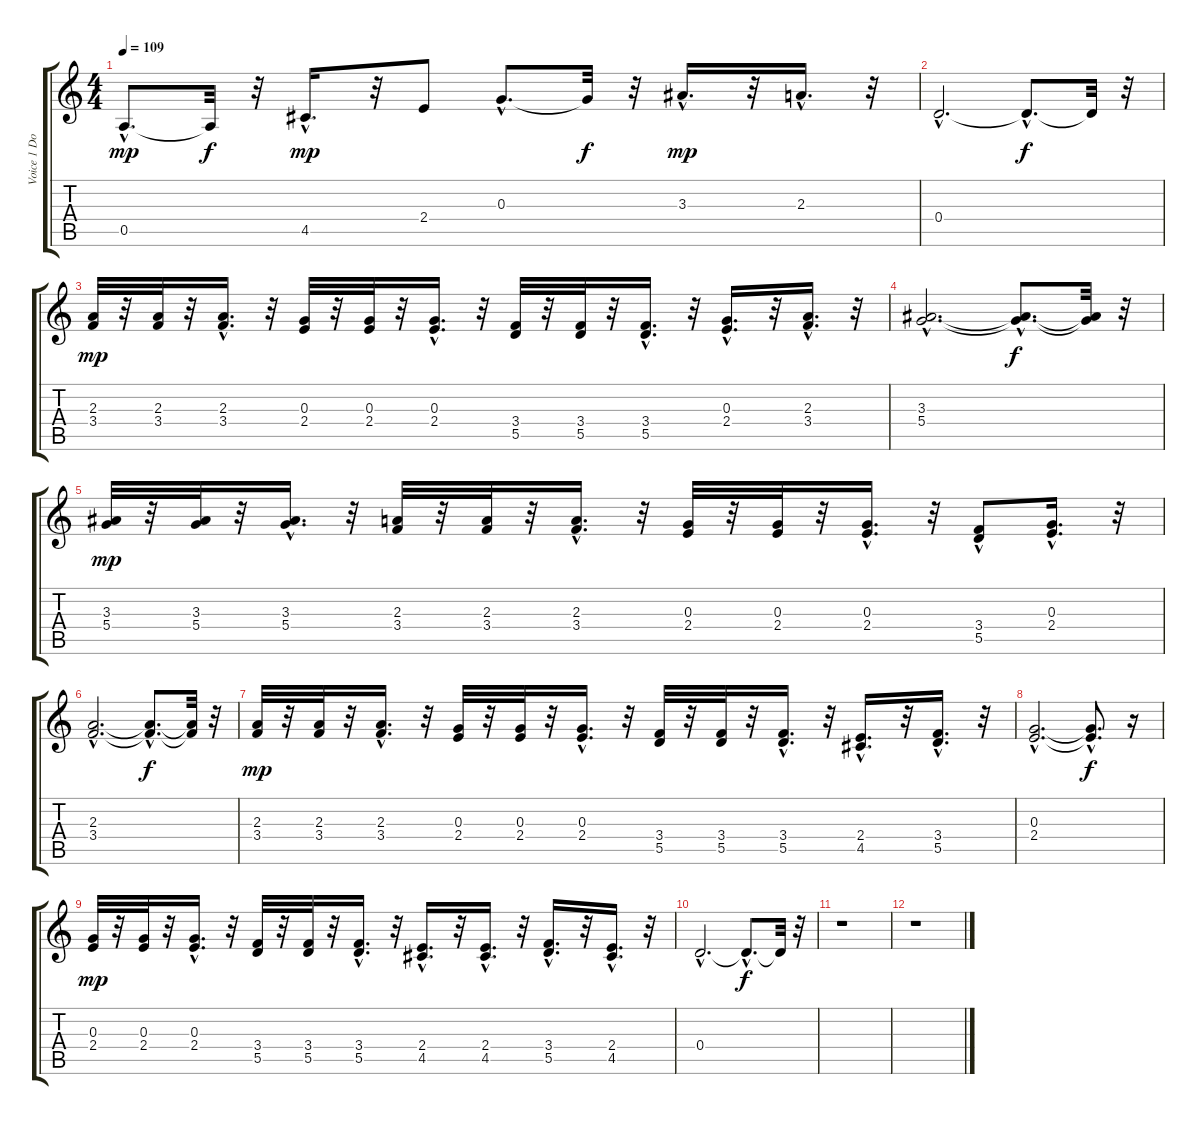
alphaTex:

\track ("Voice 1 Doubled" "Voice 1 Do") {instrument electricguitarjazz}
\staff {score tabs}
\tuning (E4 B3 G3 D3 A2 E2) {hide}
\ts (4 4)
\tempo 109
\clef g2
\ks c
0.5{hac}.8{d dy mp} 0.5{t}.32{dy f} r.32 4.5{hac}.16{d dy mp} r.32 2.4.8 0.3{hac}.8{d} 0.3{t}.32{dy f} r.32 3.3{hac}.16{d dy mp} r.32 2.3{hac}.16{d} r.32 |
0.4{hac}.2{d} 0.4{hac t}.8{d dy f} 0.4{t}.32 r.32 |
(2.3 3.4).32{dy mp} r.32 (2.3 3.4).32 r.32 (2.3{hac} 3.4{hac}).16{d} r.32 (0.3 2.4).32 r.32 (0.3 2.4).32 r.32 (0.3{hac} 2.4{hac}).16{d} r.32 (3.4 5.5).32 r.32 (3.4 5.5).32 r.32 (3.4{hac} 5.5{hac}).16{d} r.32 (0.3{hac} 2.4{hac}).16{d} r.32 (2.3{hac} 3.4{hac}).16{d} r.32 |
(3.3{hac} 5.4{hac}).2{d} (3.3{hac t} 5.4{hac t}).8{d dy f} (3.3{t} 5.4{t}).32 r.32 |
(3.3 5.4).32{dy mp} r.32 (3.3 5.4).32 r.32 (3.3{hac} 5.4{hac}).16{d} r.32 (2.3 3.4).32 r.32 (2.3 3.4).32 r.32 (2.3{hac} 3.4{hac}).16{d} r.32 (0.3 2.4).32 r.32 (0.3 2.4).32 r.32 (0.3{hac} 2.4{hac}).16{d} r.32 (3.4{hac} 5.5).8 (0.3{hac} 2.4{hac}).16{d} r.32 |
(2.3{hac} 3.4{hac}).2{d} (2.3{hac t} 3.4{hac t}).8{d dy f} (2.3{t} 3.4{t}).32 r.32 |
(2.3 3.4).32{dy mp} r.32 (2.3 3.4).32 r.32 (2.3{hac} 3.4{hac}).16{d} r.32 (0.3 2.4).32 r.32 (0.3 2.4).32 r.32 (0.3{hac} 2.4{hac}).16{d} r.32 (3.4 5.5).32 r.32 (3.4 5.5).32 r.32 (3.4{hac} 5.5{hac}).16{d} r.32 (2.4{hac} 4.5{hac}).16{d} r.32 (3.4{hac} 5.5{hac}).16{d} r.32 |
(0.3{hac} 2.4{hac}).2{d} (0.3{hac t} 2.4{hac t}).8{d dy f} r.16 |
(0.3 2.4).32{dy mp} r.32 (0.3 2.4).32 r.32 (0.3{hac} 2.4{hac}).16{d} r.32 (3.4 5.5).32 r.32 (3.4 5.5).32 r.32 (3.4{hac} 5.5{hac}).16{d} r.32 (2.4{hac} 4.5{hac}).16{d} r.32 (2.4{hac} 4.5{hac}).16{d} r.32 (3.4{hac} 5.5{hac}).16{d} r.32 (2.4{hac} 4.5{hac}).16{d} r.32 |
0.4{hac}.2{d} 0.4{hac t}.8{d dy f} 0.4{t}.32 r.32 |
r.1 |
r.1
